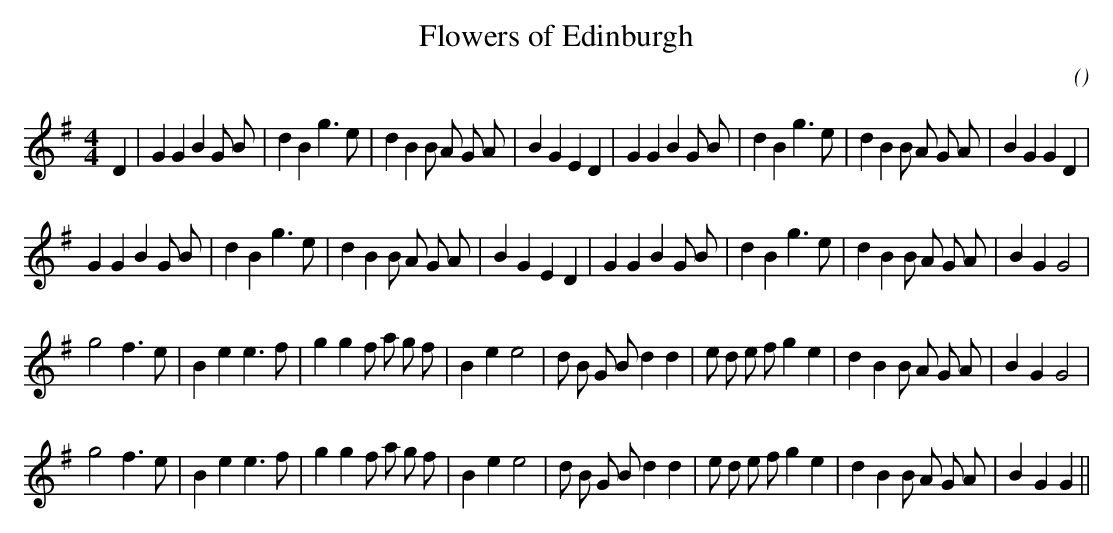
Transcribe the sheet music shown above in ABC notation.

X:1
T: Flowers of Edinburgh
C:
O:
M:4/4
K:G
K:G
M:4/4
L:1/16
D4 |G4 G4 B4 G2 B2 |d4 B4 g6 e2 |d4 B4 B2 A2 G2 A2 |B4 G4 E4 D4 |G4 G4 B4 G2 B2 |d4 B4 g6 e2 |d4 B4 B2 A2 G2 A2 |B4 G4 G4 D4 |
G4 G4 B4 G2 B2 |d4 B4 g6 e2 |d4 B4 B2 A2 G2 A2 |B4 G4 E4 D4 |G4 G4 B4 G2 B2 |d4 B4 g6 e2 |d4 B4 B2 A2 G2 A2 |B4 G4 G8 |
g8 f6 e2 |B4 e4 e6 f2 |g4 g4 f2 a2 g2 f2 |B4 e4 e8 |d2 B2 G2 B2 d4 d4 |e2 d2 e2 f2 g4 e4 |d4 B4 B2 A2 G2 A2 |B4 G4 G8 |
g8 f6 e2 |B4 e4 e6 f2 |g4 g4 f2 a2 g2 f2 |B4 e4 e8 |d2 B2 G2 B2 d4 d4 |e2 d2 e2 f2 g4 e4 |d4 B4 B2 A2 G2 A2 |B4 G4 G4 ||
